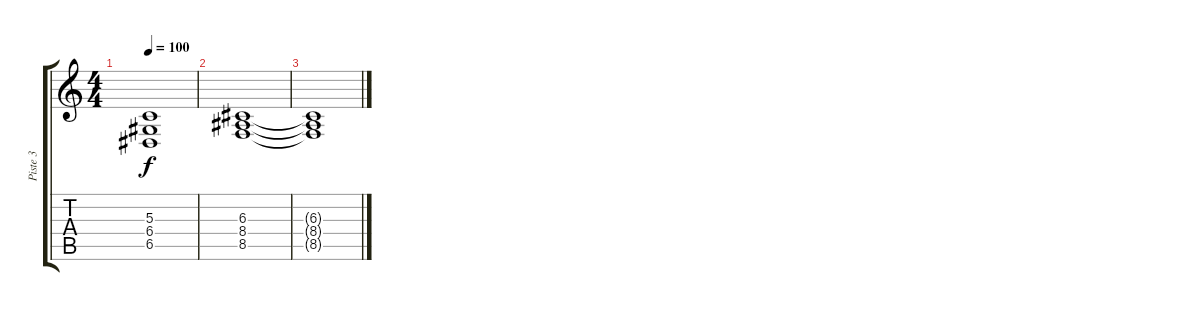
\track ("Piste 3" "Piste 3") {instrument pad3polysynth}
\staff {score tabs}
\tuning (E4 B3 G3 D3 A2 E2) {hide}
\ts (4 4)
\tempo 100
\clef g2
\ks c
(5.3 6.4 6.5).1{dy f} |
(6.3 8.4 8.5).1 |
(6.3{t} 8.4{t} 8.5{t}).1
